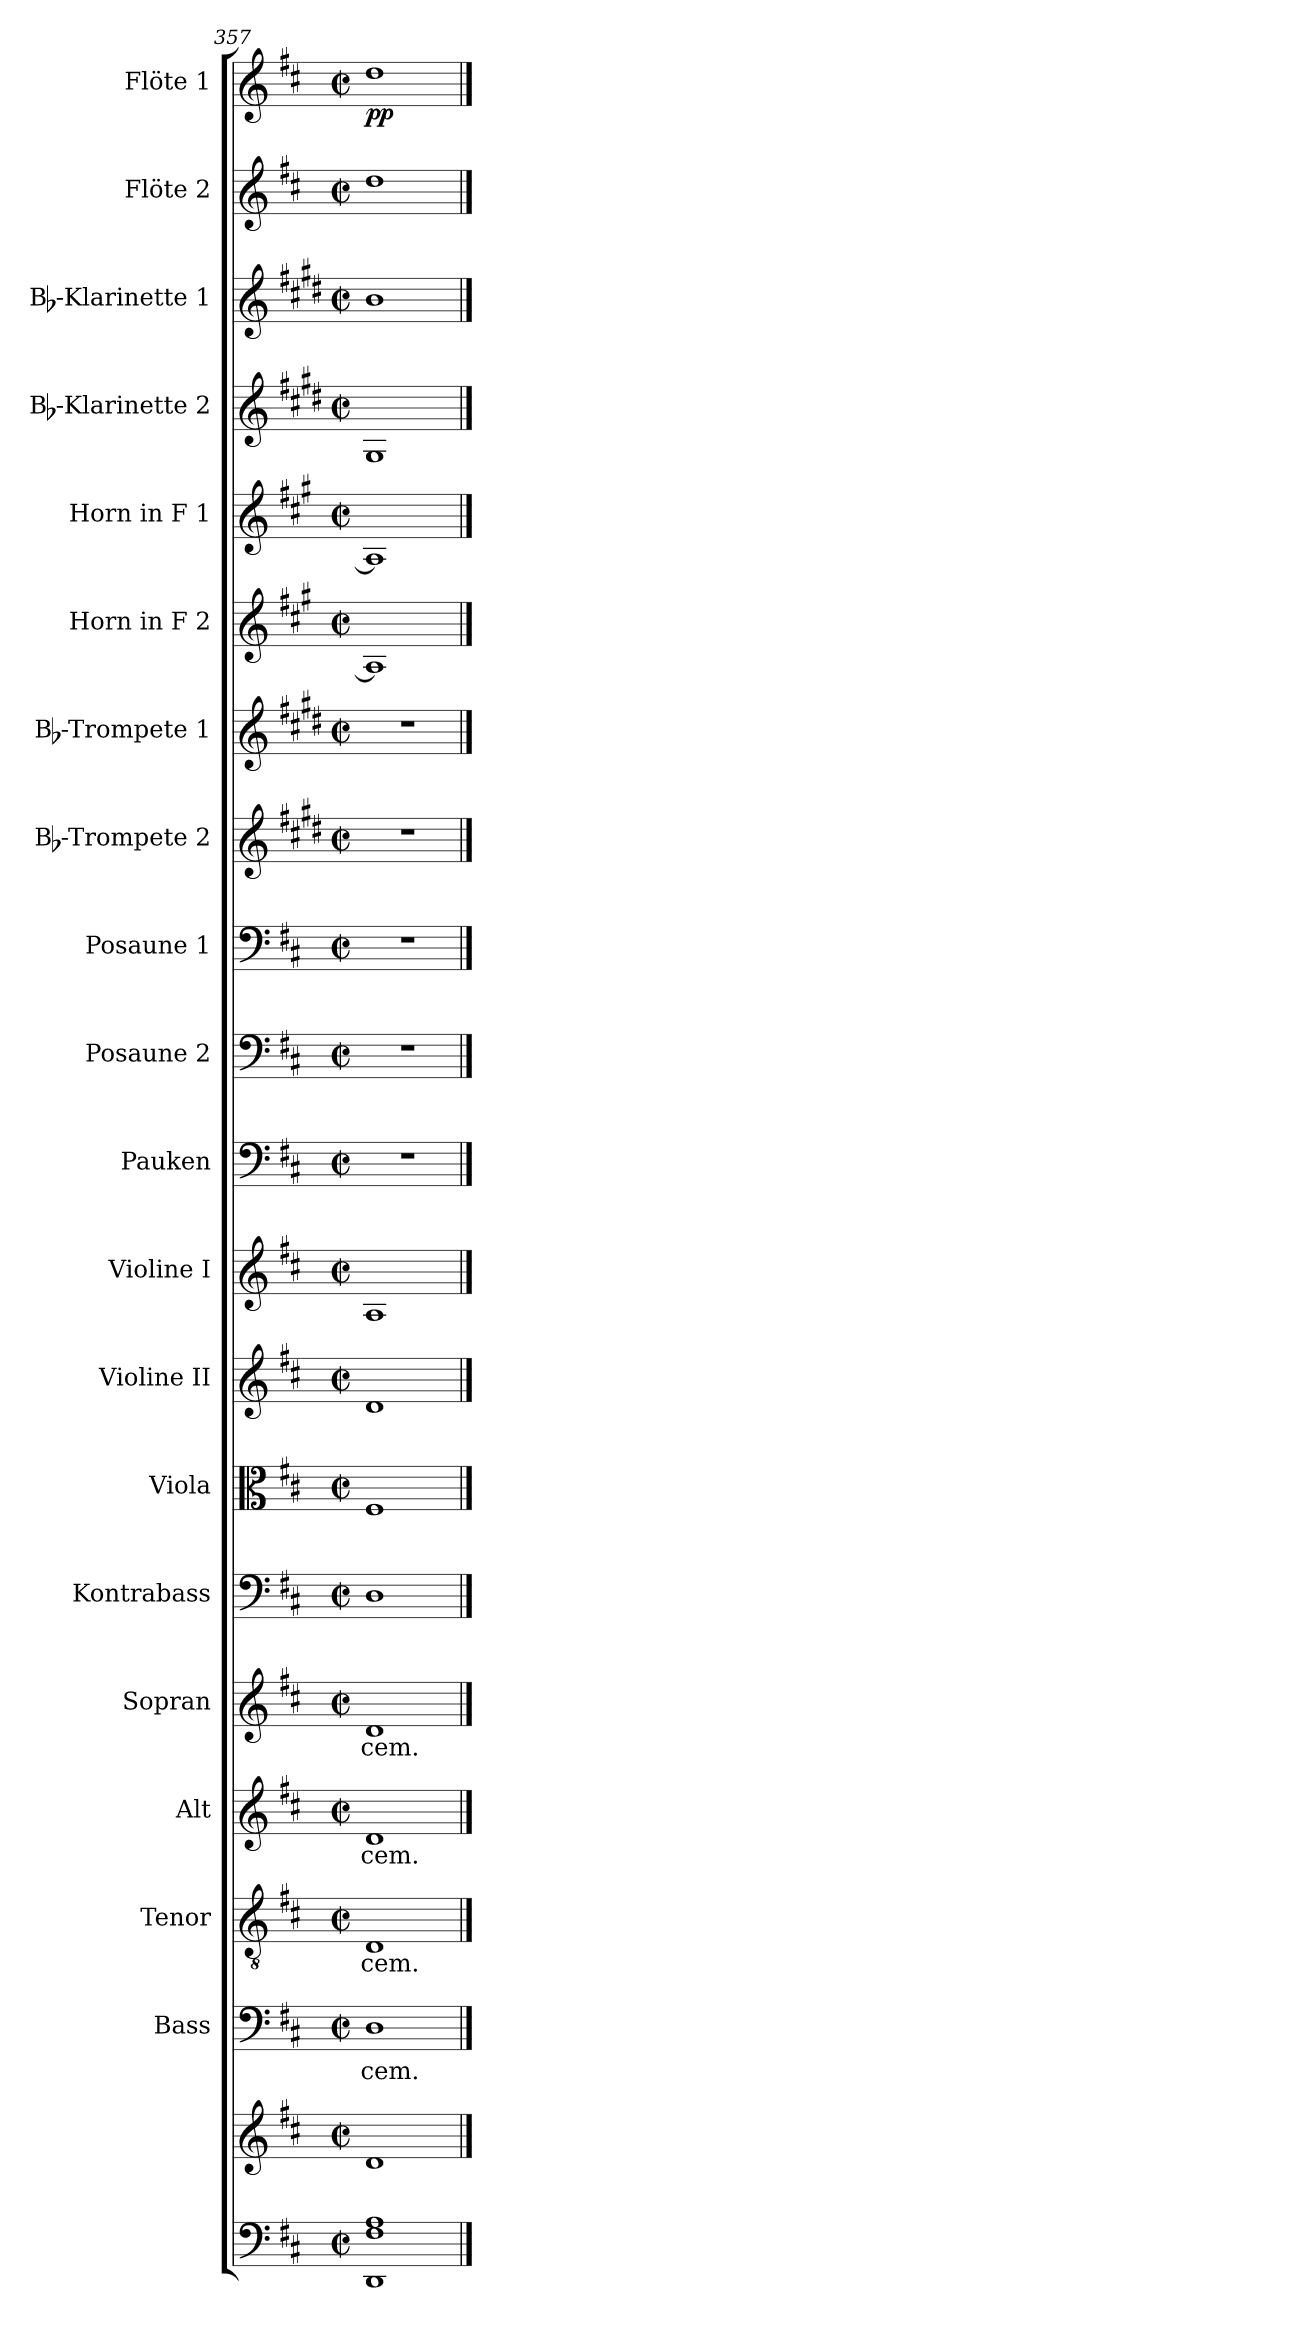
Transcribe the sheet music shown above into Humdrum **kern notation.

**kern	**kern	**kern	**text	**kern	**text	**kern	**text	**kern	**text	**kern	**kern	**kern	**kern	**kern	**kern	**kern	**kern	**kern	**kern	**kern	**kern	**kern	**kern	**kern	**dynam
*part20	*part20	*part19	*part19	*part18	*part18	*part17	*part17	*part16	*part16	*part15	*part14	*part13	*part12	*part11	*part10	*part9	*part8	*part7	*part6	*part5	*part4	*part3	*part2	*part1	*part1
*staff21	*staff20	*staff19	*staff19	*staff18	*staff18	*staff17	*staff17	*staff16	*staff16	*staff15	*staff14	*staff13	*staff12	*staff11	*staff10	*staff9	*staff8	*staff7	*staff6	*staff5	*staff4	*staff3	*staff2	*staff1	*staff1
*	*	*I"Bass	*	*I"Tenor	*	*I"Alt	*	*I"Sopran	*	*I"Kontrabass	*I"Viola	*I"Violine II	*I"Violine I	*I"Pauken	*I"Posaune 2	*I"Posaune 1	*I"Bb-Trompete 2	*I"Bb-Trompete 1	*I"Horn in F 2	*I"Horn in F 1	*I"Bb-Klarinette 2	*I"Bb-Klarinette 1	*I"Flöte 2	*I"Flöte 1	*
*	*	*I'B.	*	*I'T.	*	*I'A.	*	*I'S.	*	*I'Kb.	*I'Vla.	*I'Vl. II	*I'Vl. I	*I'Pk.	*I'Pos. 2	*I'Pos. 1	*I'Bb Trp. 2	*I'Bb Trp. 1	*	*	*I'Bb Kl. 2	*I'Bb Kl. 1	*I'Fl. 2	*I'Fl. 1	*
*clefF4	*clefG2	*clefF4	*	*clefGv2	*	*clefG2	*	*clefG2	*	*clefF4	*clefC3	*clefG2	*clefG2	*clefF4	*clefF4	*clefF4	*clefG2	*clefG2	*clefG2	*clefG2	*clefG2	*clefG2	*clefG2	*clefG2	*
*	*	*	*	*	*	*	*	*	*	*ITrd7c12	*	*	*	*	*	*	*ITrd1c2	*ITrd1c2	*ITrd4c7	*ITrd4c7	*ITrd1c2	*ITrd1c2	*	*	*
*k[f#c#]	*k[f#c#]	*k[f#c#]	*	*k[f#c#]	*	*k[f#c#]	*	*k[f#c#]	*	*k[f#c#]	*k[f#c#]	*k[f#c#]	*k[f#c#]	*k[f#c#]	*k[f#c#]	*k[f#c#]	*k[f#c#]	*k[f#c#]	*k[f#c#]	*k[f#c#]	*k[f#c#]	*k[f#c#]	*k[f#c#]	*k[f#c#]	*
*D:	*D:	*D:	*	*D:	*	*D:	*	*D:	*	*D:	*D:	*D:	*D:	*D:	*D:	*D:	*D:	*D:	*D:	*D:	*D:	*D:	*D:	*D:	*
*M2/2	*M2/2	*M2/2	*	*M2/2	*	*M2/2	*	*M2/2	*	*M2/2	*M2/2	*M2/2	*M2/2	*M2/2	*M2/2	*M2/2	*M2/2	*M2/2	*M2/2	*M2/2	*M2/2	*M2/2	*M2/2	*M2/2	*
*met(c|)	*met(c|)	*met(c|)	*	*met(c|)	*	*met(c|)	*	*met(c|)	*	*met(c|)	*met(c|)	*met(c|)	*met(c|)	*met(c|)	*met(c|)	*met(c|)	*met(c|)	*met(c|)	*met(c|)	*met(c|)	*met(c|)	*met(c|)	*met(c|)	*met(c|)	*
=357	=357	=357	=357	=357	=357	=357	=357	=357	=357	=357	=357	=357	=357	=357	=357	=357	=357	=357	=357	=357	=357	=357	=357	=357	=357
*^	*	*	*	*	*	*	*	*	*	*	*	*	*	*	*	*	*	*	*	*	*	*	*	*	*
!	!	!	!	!LO:LY:b	!	!LO:LY:b	!	!LO:LY:b	!	!LO:LY:b	!	!	!	!	!	!	!	!	!	!	!	!	!	!	!	!LO:DY:b
1F# 1A	1DD	1d	1D	-cem.	1D	-cem.	1d	-cem.	1d	-cem.	1DD	1F#	1d	1A	1r	1r	1r	1r	1r	1D]	1D]	1F#	1a	1dd	1dd	pp
*v	*v	*	*	*	*	*	*	*	*	*	*	*	*	*	*	*	*	*	*	*	*	*	*	*	*	*
==	==	==	==	==	==	==	==	==	==	==	==	==	==	==	==	==	==	==	==	==	==	==	==	==	==
*-	*-	*-	*-	*-	*-	*-	*-	*-	*-	*-	*-	*-	*-	*-	*-	*-	*-	*-	*-	*-	*-	*-	*-	*-	*-
